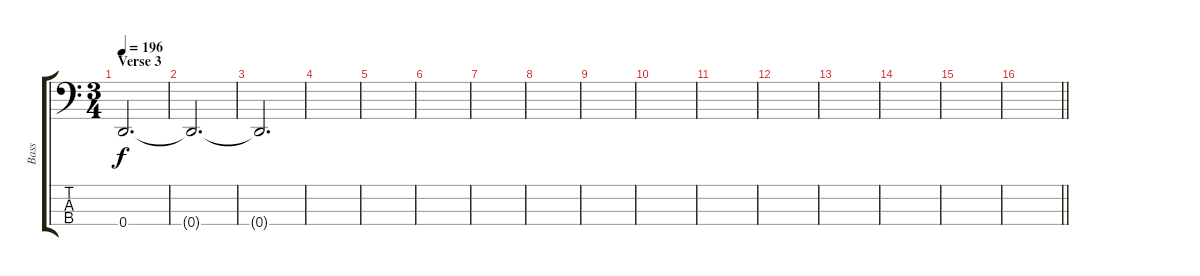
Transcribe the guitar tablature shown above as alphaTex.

\track ("Bass" "Bass") {instrument electricbassfinger}
\staff {score tabs}
\tuning (G2 D2 A1 D1) {hide}
\ts (3 4)
\section ("" "Verse 3")
\tempo 196
\clef f4
\ks c
0.4.2{d dy f} |
0.4{t}.2{d} |
0.4{t}.2{d} |
|
|
|
|
|
|
|
|
|
|
|
|
\barLineRight lightlight
